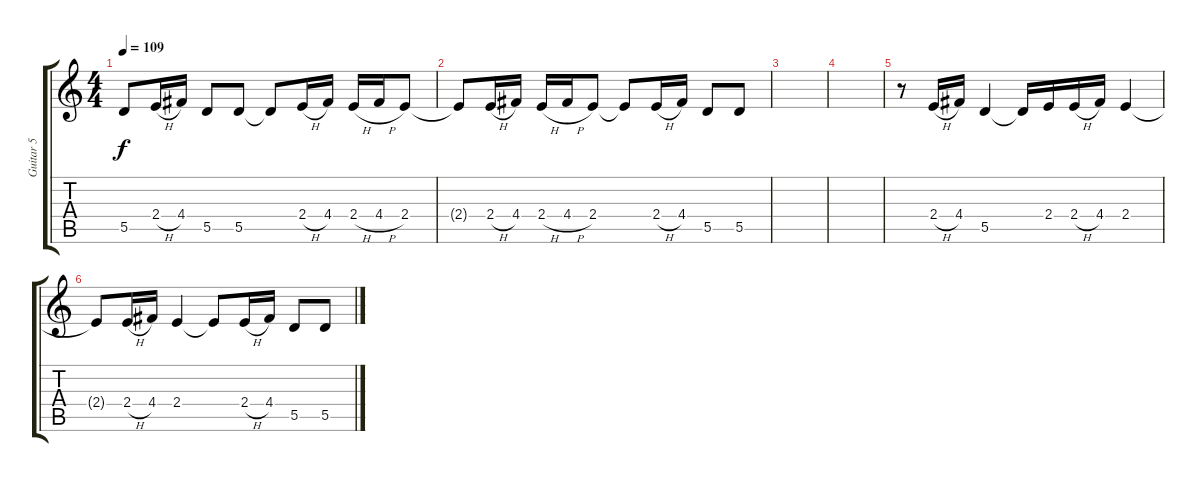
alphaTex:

\track ("Guitar 5" "Guitar 5") {instrument distortionguitar}
\staff {score tabs}
\tuning (E4 B3 G3 D3 A2 D2) {hide}
\ts (4 4)
\tempo 109
\clef g2
\ks c
5.5{t}.8{dy f} 2.4{h}.16 4.4.16 5.5.8 5.5.8 5.5{t}.8 2.4{h}.16 4.4.16 2.4{h}.16 4.4{h}.16 2.4.8 |
2.4{t}.8 2.4{h}.16 4.4.16 2.4{h}.16 4.4{h}.16 2.4.8 2.4{t}.8 2.4{h}.16 4.4.16 5.5.8 5.5.8 |
|
|
r.8 2.4{h}.16 4.4.16 5.5.4 5.5{t}.16 2.4.16 2.4{h}.16 4.4.16 2.4.4 |
2.4{t}.8 2.4{h}.16 4.4.16 2.4.4 2.4{t}.8 2.4{h}.16 4.4.16 5.5.8 5.5.8
